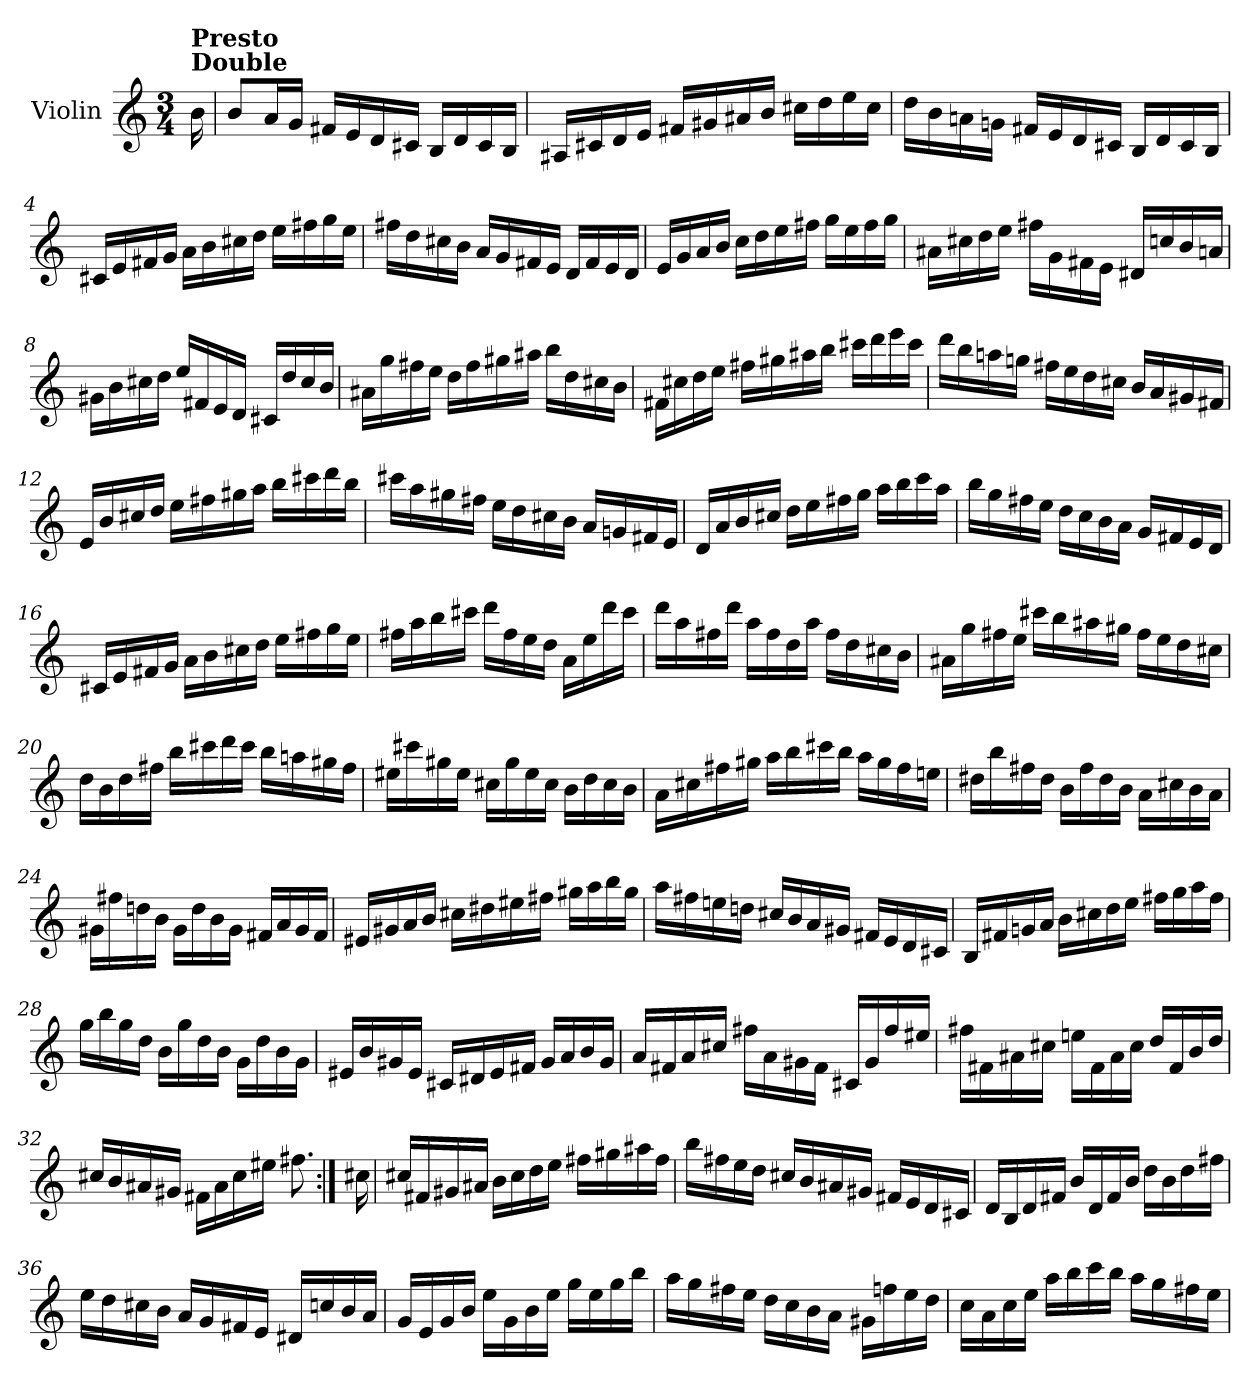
**kern
*part1
*staff1
*I"Violin
*I'Vln.
*clefG2
*k[]
*M3/4
=
!LO:TX:a:B:t=Double
!LO:TX:a:B:t=Presto
16b\
=1
8b/L
16a/L
16g/JJ
16f#X/LL
16e/
16d/
16c#X/JJ
16B/LL
16d/
16c#/
16B/JJ
=2
16A#X/LL
16c#X/
16d/
16e/JJ
16f#X/LL
16g#X/
16a#X/
16b/JJ
16cc#X\LL
16dd\
16ee\
16cc#\JJ
=3
16dd\LL
16b\
16an\
16gn\JJ
16f#X/LL
16e/
16d/
16c#X/JJ
16B/LL
16d/
16c#/
16B/JJ
=4
16c#X/LL
16e/
16f#X/
16g/JJ
16a\LL
16b\
16cc#X\
16dd\JJ
16ee\LL
16ff#X\
16gg\
16ee\JJ
=5
16ff#X\LL
16dd\
16cc#X\
16b\JJ
16a/LL
16g/
16f#X/
16e/JJ
16d/LL
16f#/
16e/
16d/JJ
=6
16e/LL
16g/
16a/
16b/JJ
16cc\LL
16dd\
16ee\
16ff#X\JJ
16gg\LL
16ee\
16ff#\
16gg\JJ
=7
16a#X\LL
16cc#X\
16dd\
16ee\JJ
16ff#X\LL
16g\
16f#X\
16e\JJ
16d#X/LL
16ccn/
16b/
16an/JJ
=8
16g#X\LL
16b\
16cc#X\
16dd\JJ
16ee/LL
16f#X/
16e/
16d/JJ
16c#X/LL
16dd/
16cc#/
16b/JJ
=9
16a#X\LL
16gg\
16ff#X\
16ee\JJ
16dd\LL
16ff#\
16gg#X\
16aa#X\JJ
16bb\LL
16dd\
16cc#X\
16b\JJ
=10
16f#X\LL
16cc#X\
16dd\
16ee\JJ
16ff#X\LL
16gg#X\
16aa#X\
16bb\JJ
16ccc#X\LL
16ddd\
16eee\
16ccc#\JJ
=11
16ddd\LL
16bb\
16aan\
16ggn\JJ
16ff#X\LL
16ee\
16dd\
16cc#X\JJ
16b/LL
16a/
16g#X/
16f#X/JJ
=12
16e/LL
16b/
16cc#X/
16dd/JJ
16ee\LL
16ff#X\
16gg#X\
16aa\JJ
16bb\LL
16ccc#X\
16ddd\
16bb\JJ
=13
16ccc#X\LL
16aa\
16gg#X\
16ff#X\JJ
16ee\LL
16dd\
16cc#X\
16b\JJ
16a/LL
16gn/
16f#X/
16e/JJ
=14
16d/LL
16a/
16b/
16cc#X/JJ
16dd\LL
16ee\
16ff#X\
16gg\JJ
16aa\LL
16bb\
16ccc\
16aa\JJ
=15
16bb\LL
16gg\
16ff#X\
16ee\JJ
16dd\LL
16cc\
16b\
16a\JJ
16g/LL
16f#X/
16e/
16d/JJ
=16
16c#X/LL
16e/
16f#X/
16g/JJ
16a\LL
16b\
16cc#X\
16dd\JJ
16ee\LL
16ff#X\
16gg\
16ee\JJ
=17
16ff#X\LL
16aa\
16bb\
16ccc#X\JJ
16ddd\LL
16ff#\
16ee\
16dd\JJ
16a\LL
16ee\
16ddd\
16ccc#\JJ
=18
16ddd\LL
16aa\
16ff#X\
16ddd\JJ
16aa\LL
16ff#\
16dd\
16aa\JJ
16ff#\LL
16dd\
16cc#X\
16b\JJ
=19
16a#X\LL
16gg\
16ff#X\
16ee\JJ
16ccc#X\LL
16bb\
16aa#X\
16gg#X\JJ
16ff#\LL
16ee\
16dd\
16cc#X\JJ
=20
16dd\LL
16b\
16dd\
16ff#X\JJ
16bb\LL
16ccc#X\
16ddd\
16ccc#\JJ
16bb\LL
16aan\
16gg#X\
16ff#\JJ
=21
16ee#X\LL
16ccc#X\
16gg#X\
16ee#\JJ
16cc#X\LL
16gg#\
16ee#\
16cc#\JJ
16b\LL
16dd\
16cc#\
16b\JJ
=22
16a\LL
16cc#X\
16ff#X\
16gg#X\JJ
16aa\LL
16bb\
16ccc#X\
16bb\JJ
16aa\LL
16gg#\
16ff#\
16een\JJ
=23
16dd#X\LL
16bb\
16ff#X\
16dd#\JJ
16b\LL
16ff#\
16dd#\
16b\JJ
16a\LL
16cc#X\
16b\
16a\JJ
=24
16g#X\LL
16ff#X\
16ddn\
16b\JJ
16g#\LL
16dd\
16b\
16g#\JJ
16f#X/LL
16a/
16g#/
16f#/JJ
=25
16e#X/LL
16g#X/
16a/
16b/JJ
16cc#X\LL
16dd#X\
16ee#X\
16ff#X\JJ
16gg#X\LL
16aa\
16bb\
16gg#\JJ
=26
16aa\LL
16ff#X\
16een\
16ddn\JJ
16cc#X/LL
16b/
16a/
16g#X/JJ
16f#X/LL
16e/
16d/
16c#X/JJ
=27
16B/LL
16f#X/
16gn/
16a/JJ
16b\LL
16cc#X\
16dd\
16ee\JJ
16ff#X\LL
16gg\
16aa\
16ff#\JJ
=28
16gg\LL
16bb\
16gg\
16dd\JJ
16b\LL
16gg\
16dd\
16b\JJ
16g\LL
16dd\
16b\
16g\JJ
=29
16e#X/LL
16b/
16g#X/
16e#/JJ
16c#X/LL
16d#X/
16e#/
16f#X/JJ
16g#/LL
16a/
16b/
16g#/JJ
=30
16a/LL
16f#X/
16a/
16cc#X/JJ
16ff#X\LL
16a\
16g#X\
16f#\JJ
16c#X/LL
16g#/
16ff#/
16ee#X/JJ
=31
16ff#X\LL
16f#X\
16a#X\
16cc#X\JJ
16een\LL
16f#\
16a#\
16cc#\JJ
16dd/LL
16f#/
16b/
16dd/JJ
=32
16cc#X/LL
16b/
16a#X/
16g#X/JJ
16f#X\LL
16a#\
16cc#\
16ee#X\JJ
8.ff#X\
=32X1:|!
16cc#X\
=33
16cc#X/LL
16f#X/
16g#X/
16a#X/JJ
16b\LL
16cc#\
16dd\
16ee\JJ
16ff#X\LL
16gg#X\
16aa#X\
16ff#\JJ
=34
16bb\LL
16ff#X\
16ee\
16dd\JJ
16cc#X/LL
16b/
16a#X/
16g#X/JJ
16f#X/LL
16e/
16d/
16c#X/JJ
=35
16d/LL
16B/
16d/
16f#X/JJ
16b/LL
16d/
16f#/
16b/JJ
16dd\LL
16b\
16dd\
16ff#X\JJ
=36
16ee\LL
16dd\
16cc#X\
16b\JJ
16a/LL
16g/
16f#X/
16e/JJ
16d#X/LL
16ccn/
16b/
16a/JJ
=37
16g/LL
16e/
16g/
16b/JJ
16ee\LL
16g\
16b\
16ee\JJ
16gg\LL
16ee\
16gg\
16bb\JJ
=38
16aa\LL
16gg\
16ff#X\
16ee\JJ
16dd\LL
16cc\
16b\
16a\JJ
16g#X\LL
16ffn\
16ee\
16dd\JJ
=39
16cc\LL
16a\
16cc\
16ee\JJ
16aa\LL
16bb\
16ccc\
16bb\JJ
16aa\LL
16gg\
16ff#X\
16ee\JJ
=
*-
